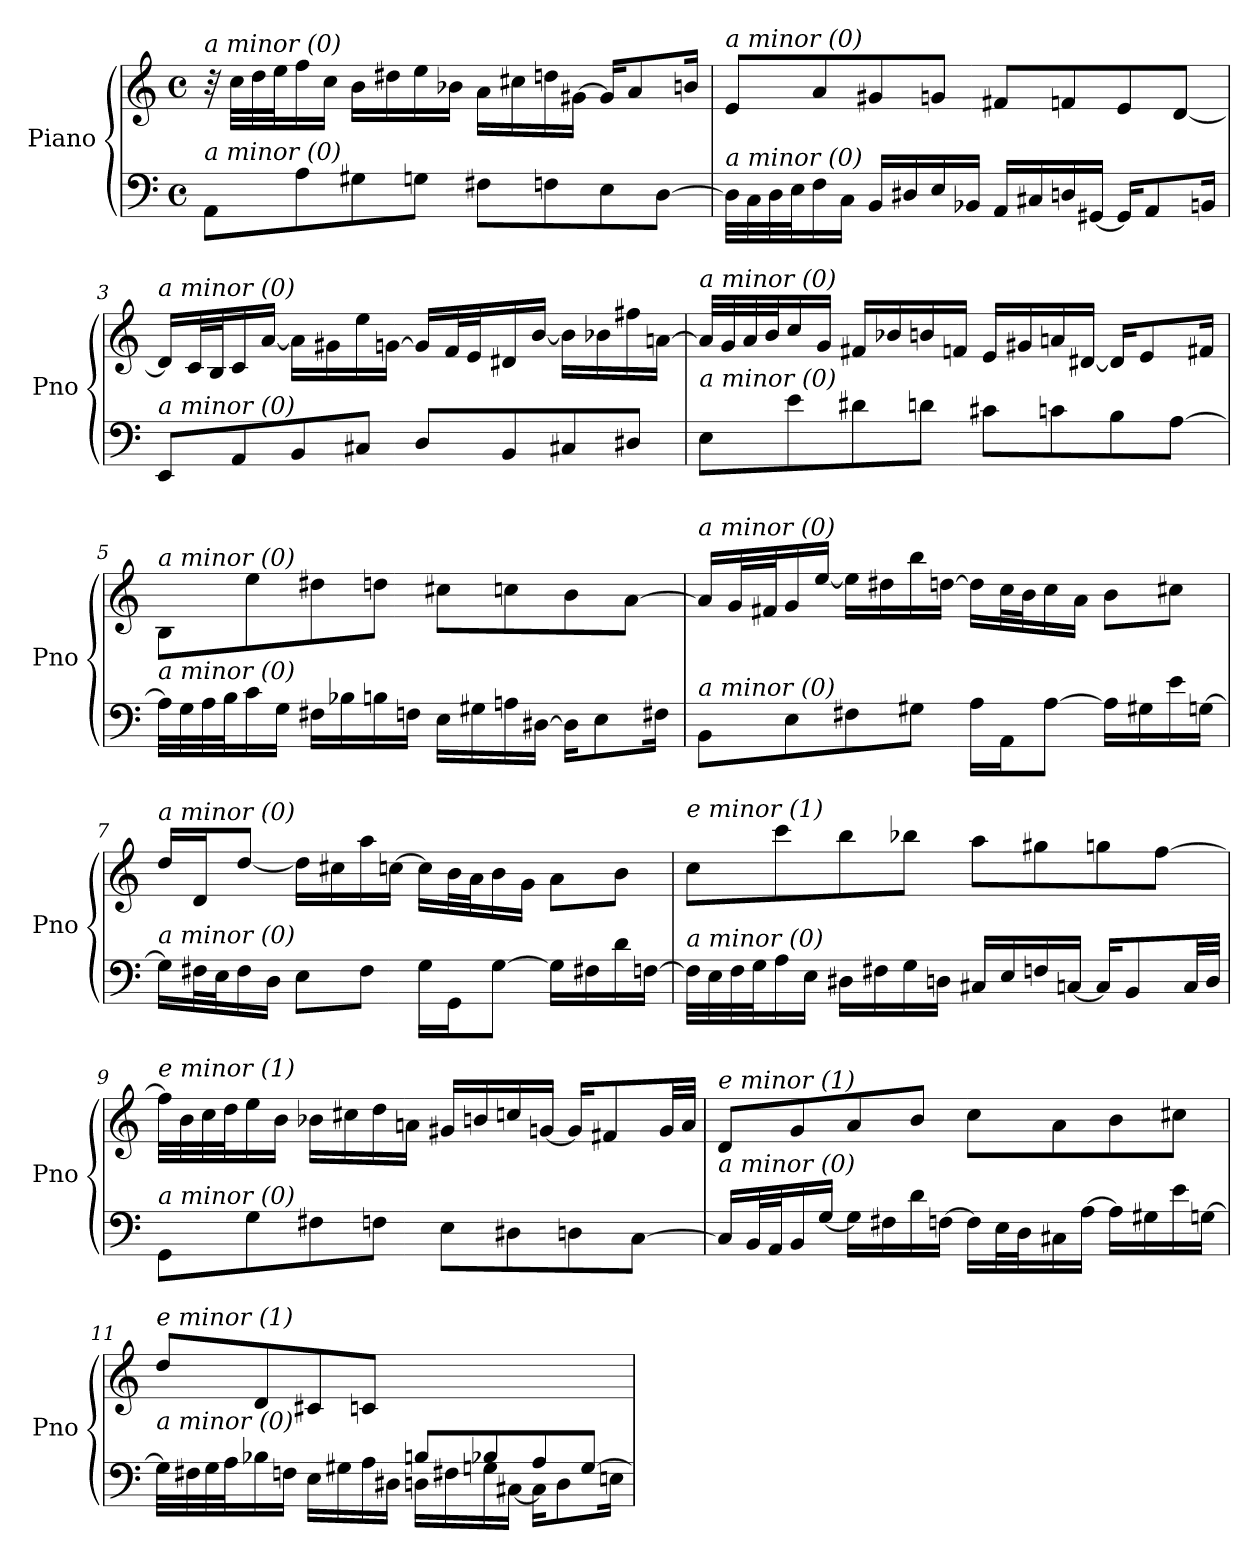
**kern	**kern
*part1	*part1
*staff2	*staff1
*I"Piano	*
*I'Pno	*
*clefF4	*clefG2
*k[]	*k[]
*M4/4	*M4/4
*met(c)	*met(c)
=1	=1
!	!LO:TX:i:t=a minor (0)
!LO:TX:i:t=a minor (0)	!
8AA/L	32r
.	32cc\LLL
.	32dd\
.	32ee\J
8A\	16ff\
.	16cc\JJ
8G#X\	16b\LL
.	16dd#X\
8Gn\J	16ee\
.	16b-X\JJ
8F#X\L	16a\LL
.	16cc#X\
8Fn\	16ddn\
.	[16g#X\JJ
8E\	16g#/KL]
.	8a/
[8D\J	.
.	16bn/Jk
=2	=2
!	!LO:TX:i:t=a minor (0)
!LO:TX:i:t=a minor (0)	!
32D\LLL]	8e/L
32C\	.
32D\	.
32E\J	.
16F\	8a/
16C\JJ	.
16BB/LL	8g#X/
16D#X/	.
16E/	8gn/J
16BB-X/JJ	.
16AA/LL	8f#X/L
16C#X/	.
16Dn/	8fn/
[16GG#X/JJ	.
16GG#/KL]	8e/
8AA/	.
.	[8d/J
16BBn/Jk	.
!!LO:LB:g=z
=3	=3
!	!LO:TX:i:t=a minor (0)
!LO:TX:i:t=a minor (0)	!
8EE/L	16d/LL]
.	32c/L
.	32B/J
8AA/	16c/
.	[16a/JJ
8BB/	16a\LL]
.	16g#X\
8C#X/J	16ee\
.	[16gn\JJ
8D/L	16g/LL]
.	32f/L
.	32e/J
8BB/	16d#X/
.	[16b/JJ
8C#X/	16b\LL]
.	16b-Xi\
8D#X/J	16ff#X\
.	[16an\JJ
=4	=4
!	!LO:TX:i:t=a minor (0)
!LO:TX:i:t=a minor (0)	!
8E\L	32a/LLL]
.	32g/
.	32a/
.	32b/J
8e\	16cc/
.	16g/JJ
8d#X\	16f#X/LL
.	16b-Xi/
8dn\J	16b/
.	16fn/JJ
8c#X\L	16e/LL
.	16g#X/
8cn\	16an/
.	[16d#X/JJ
8B\	16d#/KL]
.	8e/
[8A\J	.
.	16f#X/Jk
!!LO:LB:g=z
=5	=5
!	!LO:TX:i:t=a minor (0)
!LO:TX:i:t=a minor (0)	!
32A\LLL]	8B/L
32G\	.
32A\	.
32B\J	.
16c\	8ee\
16G\JJ	.
16F#X\LL	8dd#X\
16B-Xi\	.
16B\	8ddn\J
16Fn\JJ	.
16E\LL	8cc#X\L
16G#X\	.
16An\	8ccn\
[16D#X\JJ	.
16D#\KL]	8b\
8E\	.
.	[8a\J
16F#X\Jk	.
=6	=6
!	!LO:TX:i:t=a minor (0)
!LO:TX:i:t=a minor (0)	!
8BB\L	16a/LL]
.	32g/L
.	32f#X/J
8E\	16g/
.	[16ee/JJ
8F#X\	16ee\LL]
.	16dd#X\
8G#X\J	16bb\
.	[16ddn\JJ
16A\LL	16dd\LL]
16AA\J	32cc\L
.	32b\J
[8A\J	16cc\
.	16a\JJ
16A\LL]	8b\L
16G#X\	.
16e\	8cc#X\J
[16Gn\JJ	.
!!LO:LB:g=z
=7	=7
!	!LO:TX:i:t=a minor (0)
!LO:TX:i:t=a minor (0)	!
16G\LL]	16dd/LL
32F#X\L	16d/J
32E\J	.
16F#\	[8dd/J
16D\JJ	.
8E\L	16dd\LL]
.	16cc#X\
8F#\J	16aa\
.	[16ccn\JJ
16G\LL	16cc\LL]
16GG\J	32b\L
.	32a\J
[8G\J	16b\
.	16g\JJ
16G\LL]	8a\L
16F#X\	.
16d\	8b\J
[16Fn\JJ	.
=8	=8
!	!LO:TX:i:t=e minor (1)
!LO:TX:i:t=a minor (0)	!
32F\LLL]	8cc\L
32E\	.
32F\	.
32G\J	.
16A\	8ccc\
16E\JJ	.
16D#X\LL	8bb\
16F#X\	.
16G\	8bb-X\J
16Dn\JJ	.
16C#X/LL	8aa\L
16E/	.
16Fn/	8gg#Xi\
[16Cn/JJ	.
16C/KL]	8gg\
8BB/	.
.	[8ff\J
32C/LL	.
32D/JJJ	.
!!LO:LB:g=z
=9	=9
!	!LO:TX:i:t=e minor (1)
!LO:TX:i:t=a minor (0)	!
8GG\L	32ff\LLL]
.	32b\
.	32cc\
.	32dd\J
8G\	16ee\
.	16b\JJ
8F#X\	16b-Xi\LL
.	16cc#X\
8Fn\J	16dd\
.	16an\JJ
8E\L	16g#X/LL
.	16b/
8D#Xi\	16ccn/
.	[16gn/JJ
8D\	16g/KL]
.	8f#X/
[8C\J	.
.	32g/LL
.	32a/JJJ
=10	=10
!	!LO:TX:i:t=e minor (1)
!LO:TX:i:t=a minor (0)	!
16C/LL]	8d/L
32BB/L	.
32AA/J	.
16BB/	8g/
[16G/JJ	.
16G\LL]	8a/
16F#X\	.
16d\	8b/J
[16Fn\JJ	.
16F\LL]	8cc\L
32E\L	.
32D\J	.
16C#X\	8a\
[16A\JJ	.
16A\LL]	8b\
16G#X\	.
16e\	8cc#X\J
[16Gn\JJ	.
!!LO:PB:g=z
=11	=11
*^	*
!	!	!LO:TX:i:t=e minor (1)
!LO:TX:i:t=a minor (0)	!	!
2ryy	32G\LLL]	8dd/L
.	32F#X\	.
.	32G\	.
.	32A\J	.
.	16B-X\	8d/
.	16Fn\JJ	.
.	16E\LL	8c#X/
.	16G#X\	.
.	16A\	8cn/J
.	16D#Xi\JJ	.
8Bn/L	16D\LL	2ryy
.	16F#X\	.
8B-X/	16Gn\	.
.	[16C#X\JJ	.
8A/	16C#\KL]	.
.	8D\	.
[8G/J	.	.
.	16En\Jk	.
*v	*v	*
=	=
*-	*-
